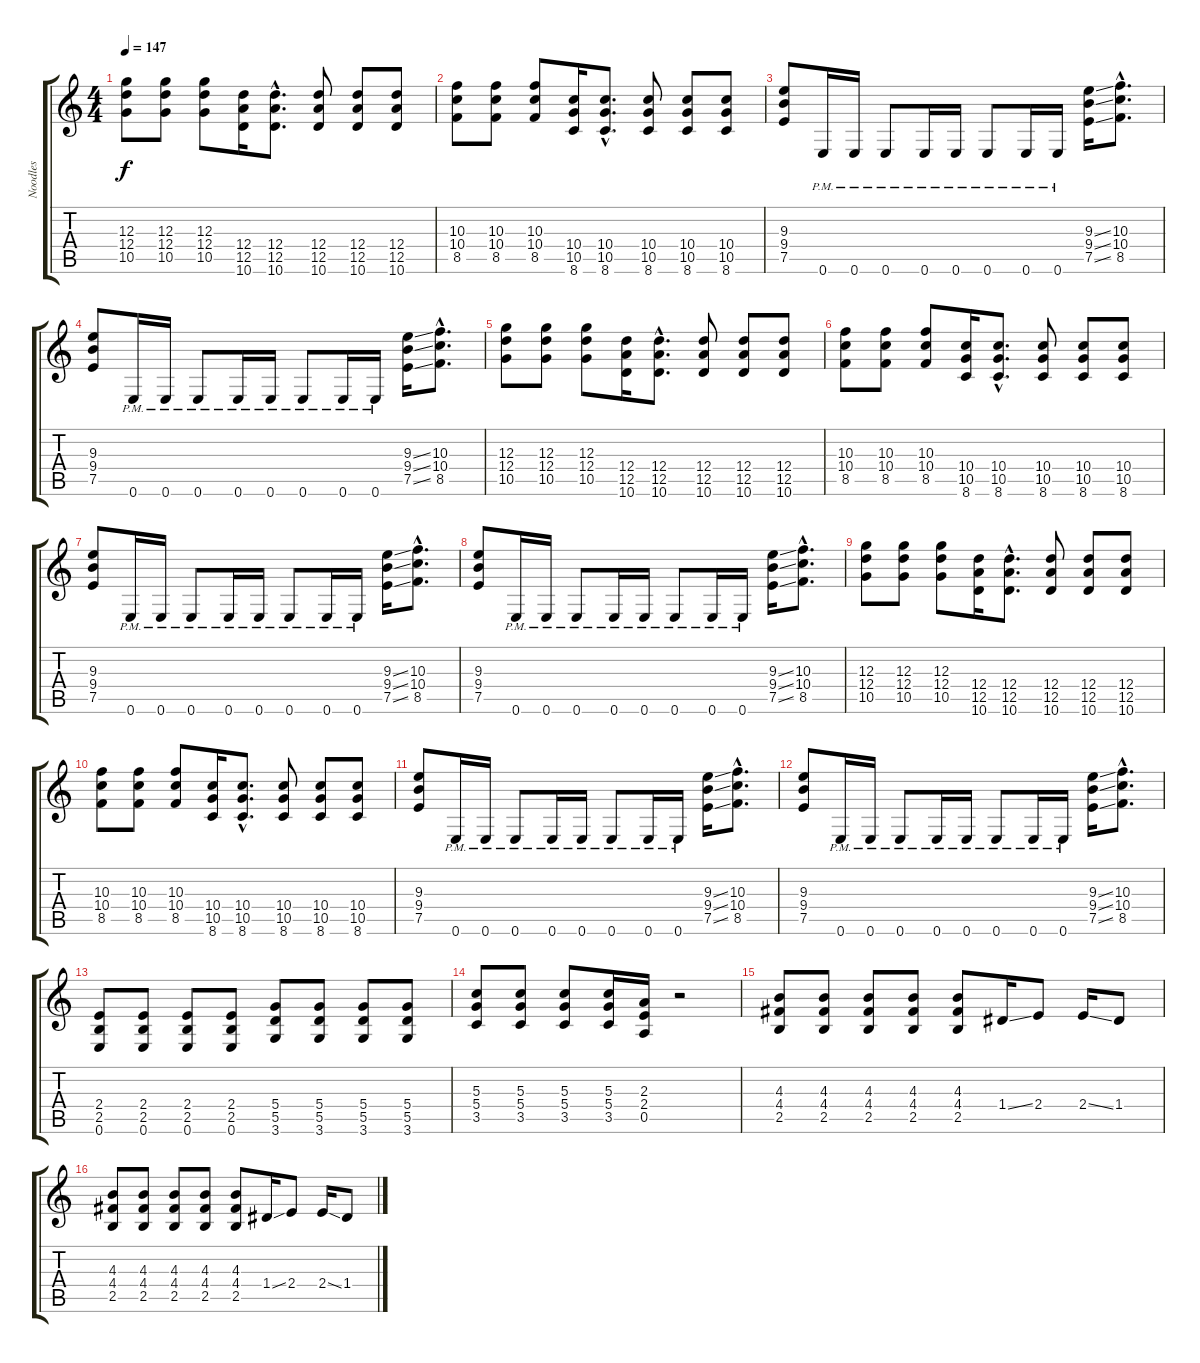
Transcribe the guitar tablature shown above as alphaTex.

\track ("Noodles" "Noodles") {instrument overdrivenguitar}
\staff {score tabs}
\tuning (E4 B3 G3 D3 A2 E2) {hide}
\ts (4 4)
\tempo 147
\clef g2
\ks c
(12.3 12.4 10.5).8{dy f} (12.3 12.4 10.5).8 (12.3 12.4 10.5).8 (12.4 12.5 10.6).16 (12.4{hac} 12.5{hac} 10.6{hac}).8{d} (12.4 12.5 10.6).8 (12.4 12.5 10.6).8 (12.4 12.5 10.6).8 |
(10.3 10.4 8.5).8 (10.3 10.4 8.5).8 (10.3 10.4 8.5).8 (10.4 10.5 8.6).16 (10.4{hac} 10.5{hac} 8.6{hac}).8{d} (10.4 10.5 8.6).8 (10.4 10.5 8.6).8 (10.4 10.5 8.6).8 |
(9.3 9.4 7.5).8 0.6{pm}.16 0.6{pm}.16 0.6{pm}.8 0.6{pm}.16 0.6{pm}.16 0.6{pm}.8 0.6{pm}.16 0.6{pm}.16 (9.3{ss} 9.4{ss} 7.5{ss}).16 (10.3{hac} 10.4{hac} 8.5{hac}).8{d} |
(9.3 9.4 7.5).8 0.6{pm}.16 0.6{pm}.16 0.6{pm}.8 0.6{pm}.16 0.6{pm}.16 0.6{pm}.8 0.6{pm}.16 0.6{pm}.16 (9.3{ss} 9.4{ss} 7.5{ss}).16 (10.3{hac} 10.4{hac} 8.5{hac}).8{d} |
(12.3 12.4 10.5).8 (12.3 12.4 10.5).8 (12.3 12.4 10.5).8 (12.4 12.5 10.6).16 (12.4{hac} 12.5{hac} 10.6{hac}).8{d} (12.4 12.5 10.6).8 (12.4 12.5 10.6).8 (12.4 12.5 10.6).8 |
(10.3 10.4 8.5).8 (10.3 10.4 8.5).8 (10.3 10.4 8.5).8 (10.4 10.5 8.6).16 (10.4{hac} 10.5{hac} 8.6{hac}).8{d} (10.4 10.5 8.6).8 (10.4 10.5 8.6).8 (10.4 10.5 8.6).8 |
(9.3 9.4 7.5).8 0.6{pm}.16 0.6{pm}.16 0.6{pm}.8 0.6{pm}.16 0.6{pm}.16 0.6{pm}.8 0.6{pm}.16 0.6{pm}.16 (9.3{ss} 9.4{ss} 7.5{ss}).16 (10.3{hac} 10.4{hac} 8.5{hac}).8{d} |
(9.3 9.4 7.5).8 0.6{pm}.16 0.6{pm}.16 0.6{pm}.8 0.6{pm}.16 0.6{pm}.16 0.6{pm}.8 0.6{pm}.16 0.6{pm}.16 (9.3{ss} 9.4{ss} 7.5{ss}).16 (10.3{hac} 10.4{hac} 8.5{hac}).8{d} |
(12.3 12.4 10.5).8 (12.3 12.4 10.5).8 (12.3 12.4 10.5).8 (12.4 12.5 10.6).16 (12.4{hac} 12.5{hac} 10.6{hac}).8{d} (12.4 12.5 10.6).8 (12.4 12.5 10.6).8 (12.4 12.5 10.6).8 |
(10.3 10.4 8.5).8 (10.3 10.4 8.5).8 (10.3 10.4 8.5).8 (10.4 10.5 8.6).16 (10.4{hac} 10.5{hac} 8.6{hac}).8{d} (10.4 10.5 8.6).8 (10.4 10.5 8.6).8 (10.4 10.5 8.6).8 |
(9.3 9.4 7.5).8 0.6{pm}.16 0.6{pm}.16 0.6{pm}.8 0.6{pm}.16 0.6{pm}.16 0.6{pm}.8 0.6{pm}.16 0.6{pm}.16 (9.3{ss} 9.4{ss} 7.5{ss}).16 (10.3{hac} 10.4{hac} 8.5{hac}).8{d} |
(9.3 9.4 7.5).8 0.6{pm}.16 0.6{pm}.16 0.6{pm}.8 0.6{pm}.16 0.6{pm}.16 0.6{pm}.8 0.6{pm}.16 0.6{pm}.16 (9.3{ss} 9.4{ss} 7.5{ss}).16 (10.3{hac} 10.4{hac} 8.5{hac}).8{d} |
(2.4 2.5 0.6).8 (2.4 2.5 0.6).8 (2.4 2.5 0.6).8 (2.4 2.5 0.6).8 (5.4 5.5 3.6).8 (5.4 5.5 3.6).8 (5.4 5.5 3.6).8 (5.4 5.5 3.6).8 |
(5.3 5.4 3.5).8 (5.3 5.4 3.5).8 (5.3 5.4 3.5).8 (5.3 5.4 3.5).16 (2.3 2.4 0.5).16 r.2 |
(4.3 4.4 2.5).8 (4.3 4.4 2.5).8 (4.3 4.4 2.5).8 (4.3 4.4 2.5).8 (4.3 4.4 2.5).8 1.4{ss}.16 2.4.8 2.4{ss}.16 1.4.8 |
(4.3 4.4 2.5).8 (4.3 4.4 2.5).8 (4.3 4.4 2.5).8 (4.3 4.4 2.5).8 (4.3 4.4 2.5).8 1.4{ss}.16 2.4.8 2.4{ss}.16 1.4.8
